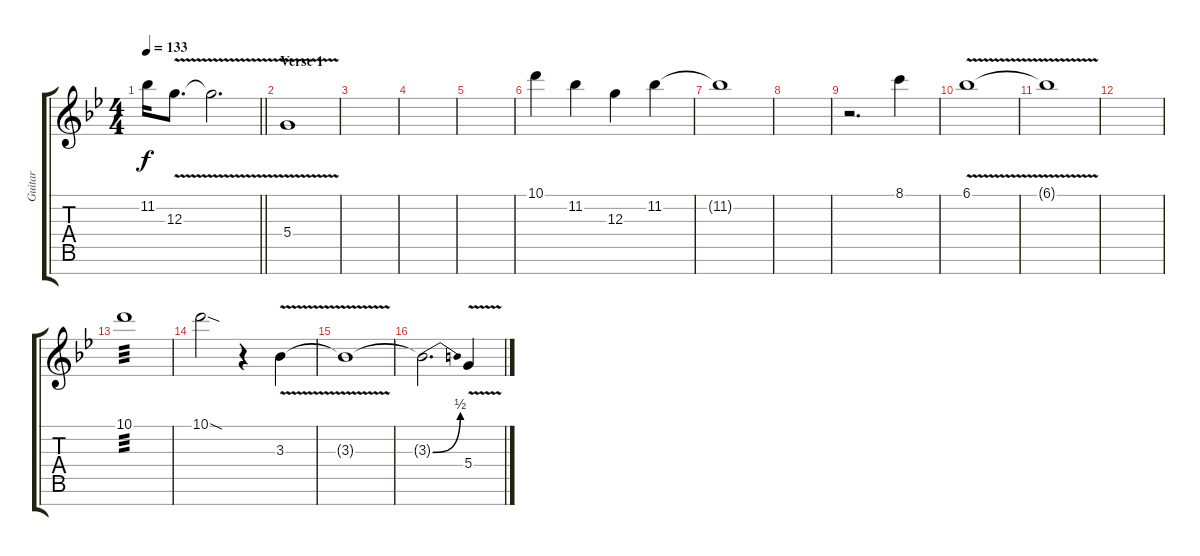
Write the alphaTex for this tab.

\track ("Guitar" "Guitar") {instrument overdrivenguitar}
\staff {score tabs}
\tuning (E4 B3 G3 D3 A2 E2 B1) {hide}
\ts (4 4)
\tempo 133
\clef g2
\barLineRight lightlight
\ks bb
11.2.16{dy f} 12.3{v}.8{d} 12.3{t}.2{d} |
\section ("" "Verse 1")
5.4{v}.1 |
|
|
|
10.1.4 11.2.4 12.3.4 11.2.4 |
11.2{t}.1 |
|
r.2{d} 8.1.4 |
6.1{v}.1 |
6.1{t}.1 |
|
10.1.1{tp 3} |
10.1{sod}.2 r.4 3.3{v}.4 |
3.3{t}.1 |
3.3{be (bend 0 0 60 2) t}.2{d} 5.4{v}.4
